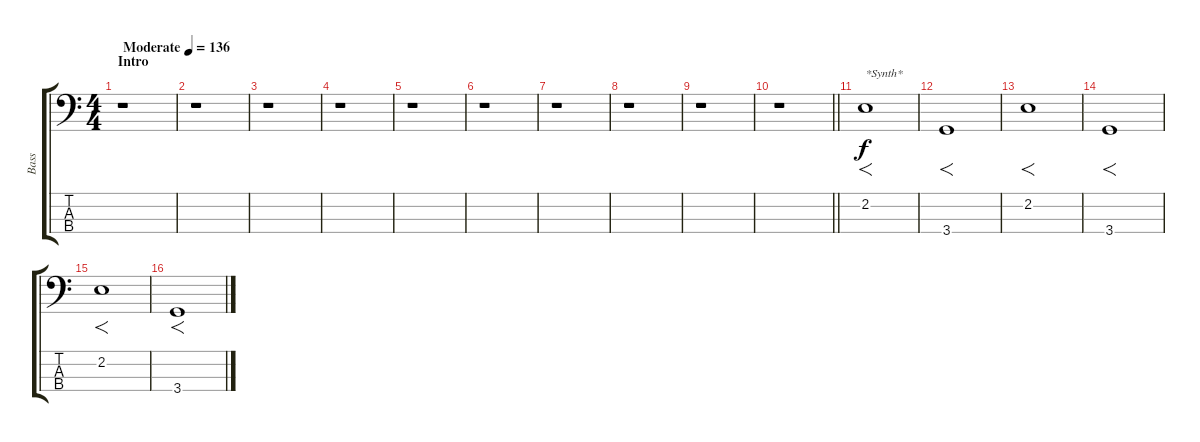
\track ("Bass" "Bass") {instrument electricbassfinger}
\staff {score tabs}
\tuning (G2 D2 A1 E1) {hide}
\ts (4 4)
\section ("" "Intro")
\tempo (136 "Moderate")
\clef f4
\ks c
r.1{dy f instrument electricbassfinger} |
r.1 |
r.1 |
r.1 |
r.1 |
r.1 |
r.1 |
r.1 |
r.1 |
\barLineRight lightlight
r.1 |
2.2.1{f txt "*Synth*" instrument lead1square} |
3.4.1{f} |
2.2.1{f} |
3.4.1{f} |
2.2.1{f} |
3.4.1{f}
